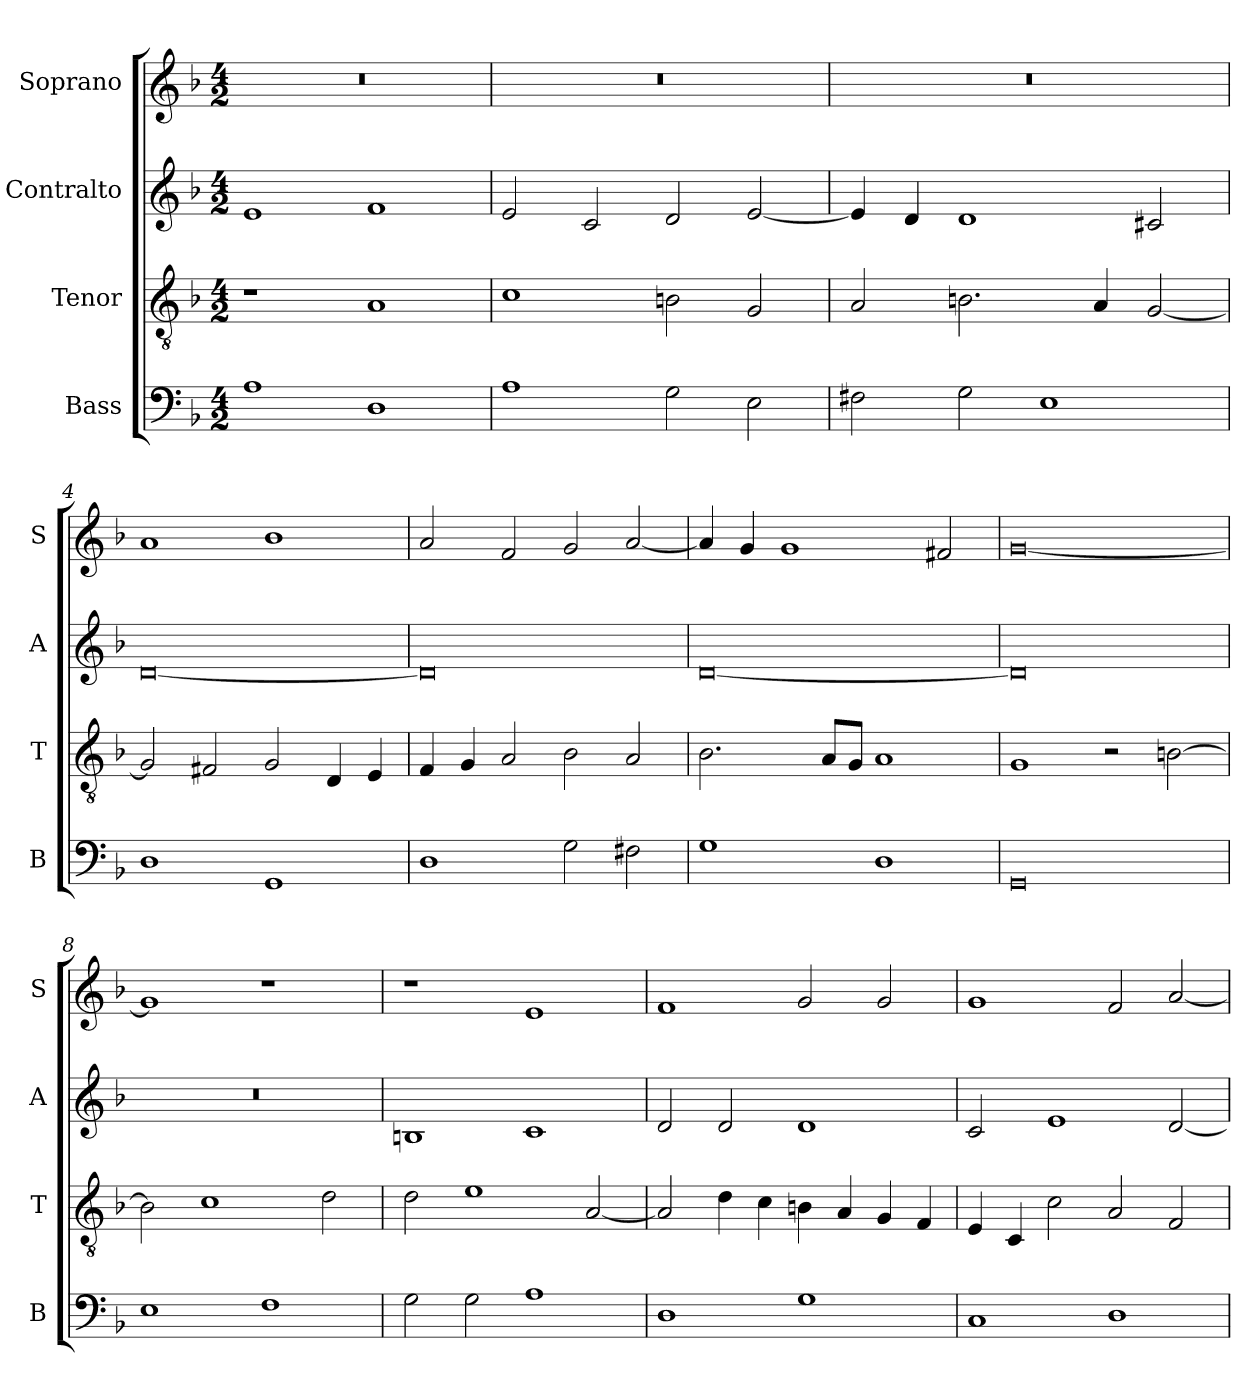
**kern	**kern	**kern	**kern
*part4	*part3	*part2	*part1
*staff4	*staff3	*staff2	*staff1
*I"Bass	*I"Tenor	*I"Contralto	*I"Soprano
*I'B	*I'T	*I'A	*I'S
*clefF4	*clefGv2	*clefG2	*clefG2
*k[b-]	*k[b-]	*k[b-]	*k[b-]
*M4/2	*M4/2	*M4/2	*M4/2
=1	=1	=1	=1
1A	1r	1e	0r
1D	1A	1f	.
=2	=2	=2	=2
1A	1c	2e	0r
.	.	2c	.
2G	2Bn	2d	.
2E	2G	[2e	.
=3	=3	=3	=3
2F#X	2A	4e]	0r
.	.	4d	.
2G	2.Bn	1d	.
1E	.	.	.
.	4A	.	.
.	[2G	2c#X	.
=4	=4	=4	=4
1D	2G]	[0d	1a
.	2F#X	.	.
1GG	2G	.	1b-
.	4D	.	.
.	4E	.	.
=5	=5	=5	=5
1D	4F	0d]	2a
.	4G	.	.
.	2A	.	2f
2G	2B-	.	2g
2F#X	2A	.	[2a
=6	=6	=6	=6
1G	2.B-	[0d	4a]
.	.	.	4g
.	.	.	1g
.	8A/L	.	.
.	8G/J	.	.
1D	1A	.	.
.	.	.	2f#X
=7	=7	=7	=7
0GG	1G	0d]	[0g
.	2r	.	.
.	[2Bn	.	.
=8	=8	=8	=8
1E	2B]	0r	1g]
.	1c	.	.
1F	.	.	1r
.	2d	.	.
=9	=9	=9	=9
2G	2d	1Bn	1r
2G	1e	.	.
1A	.	1c	1e
.	[2A	.	.
=10	=10	=10	=10
1D	2A]	2d	1f
.	4d	2d	.
.	4c	.	.
1G	4Bn	1d	2g
.	4A	.	.
.	4G	.	2g
.	4F	.	.
=11	=11	=11	=11
1C	4E	2c	1g
.	4C	.	.
.	2c	1e	.
1D	2A	.	2f
.	2F	[2d	[2a
=	=	=	=
*-	*-	*-	*-
